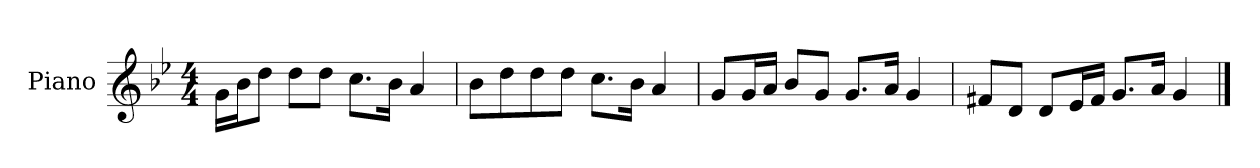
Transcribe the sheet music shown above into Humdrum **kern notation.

**kern
*part1
*staff1
*I"Piano
*I'P-no
*clefG2
*k[b-e-]
*M4/4
*MM90
=1
16g\LL
16b-\J
8dd\J
8dd\L
8dd\J
8.cc\L
16b-\Jk
4a/
=2
8b-\L
8dd\
8dd\
8dd\J
8.cc\L
16b-\Jk
4a/
=3
8g/L
16g/L
16a/JJ
8b-/L
8g/J
8.g/L
16a/Jk
4g/
=4
8f#X/L
8d/J
8d/L
16e-/L
16f#/JJ
8.g/L
16a/Jk
4g/
==
*-
